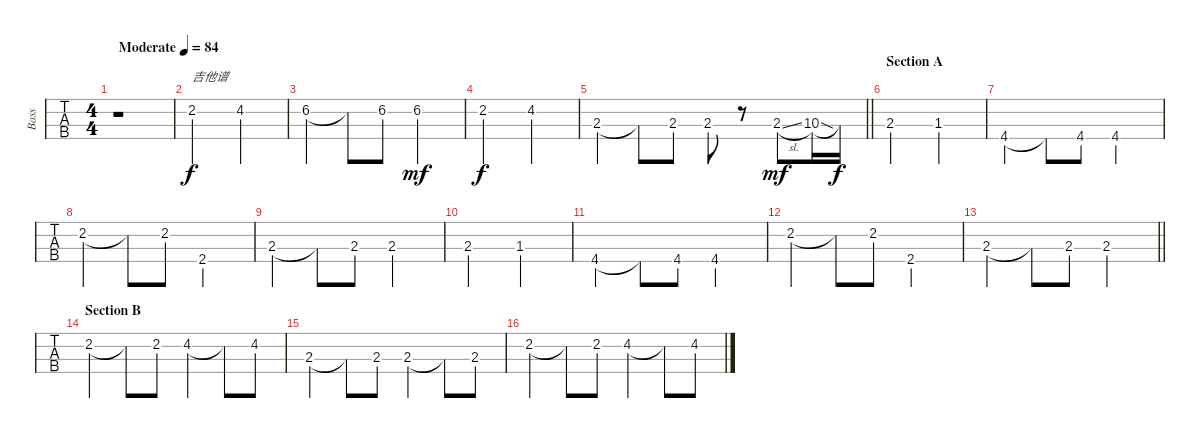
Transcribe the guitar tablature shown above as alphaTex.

\track ("Bass" "Bass") {instrument electricbassfinger}
\staff {tabs}
\tuning (G2 D2 A1 E1) {hide}
\ts (4 4)
\tempo (84 "Moderate")
\clef f4
\ks c
r.1{dy f instrument electricbassfinger} |
2.2.2{txt "吉他谱"} 4.2.2 |
6.2.4 6.2{t}.8 6.2.8 6.2.2{dy mf} |
2.2.2{dy f} 4.2.2 |
\barLineRight lightlight
2.3.4 2.3{t}.8 2.3.8 2.3.8 r.8 2.3{sl}.8{dy mf} 10.3{sod}.16 10.3{t}.16{dy f} |
\section ("" "Section A")
2.3.2 1.3.2 |
4.4.4 4.4{t}.8 4.4.8 4.4.2 |
2.2.4 2.2{t}.8 2.2.8 2.4.2 |
2.3.4 2.3{t}.8 2.3.8 2.3.2 |
2.3.2 1.3.2 |
4.4.4 4.4{t}.8 4.4.8 4.4.2 |
2.2.4 2.2{t}.8 2.2.8 2.4.2 |
\barLineRight lightlight
2.3.4 2.3{t}.8 2.3.8 2.3.2 |
\section ("" "Section B")
2.2.4 2.2{t}.8 2.2.8 4.2.4 4.2{t}.8 4.2.8 |
2.3.4 2.3{t}.8 2.3.8 2.3.4 2.3{t}.8 2.3.8 |
2.2.4 2.2{t}.8 2.2.8 4.2.4 4.2{t}.8 4.2.8
